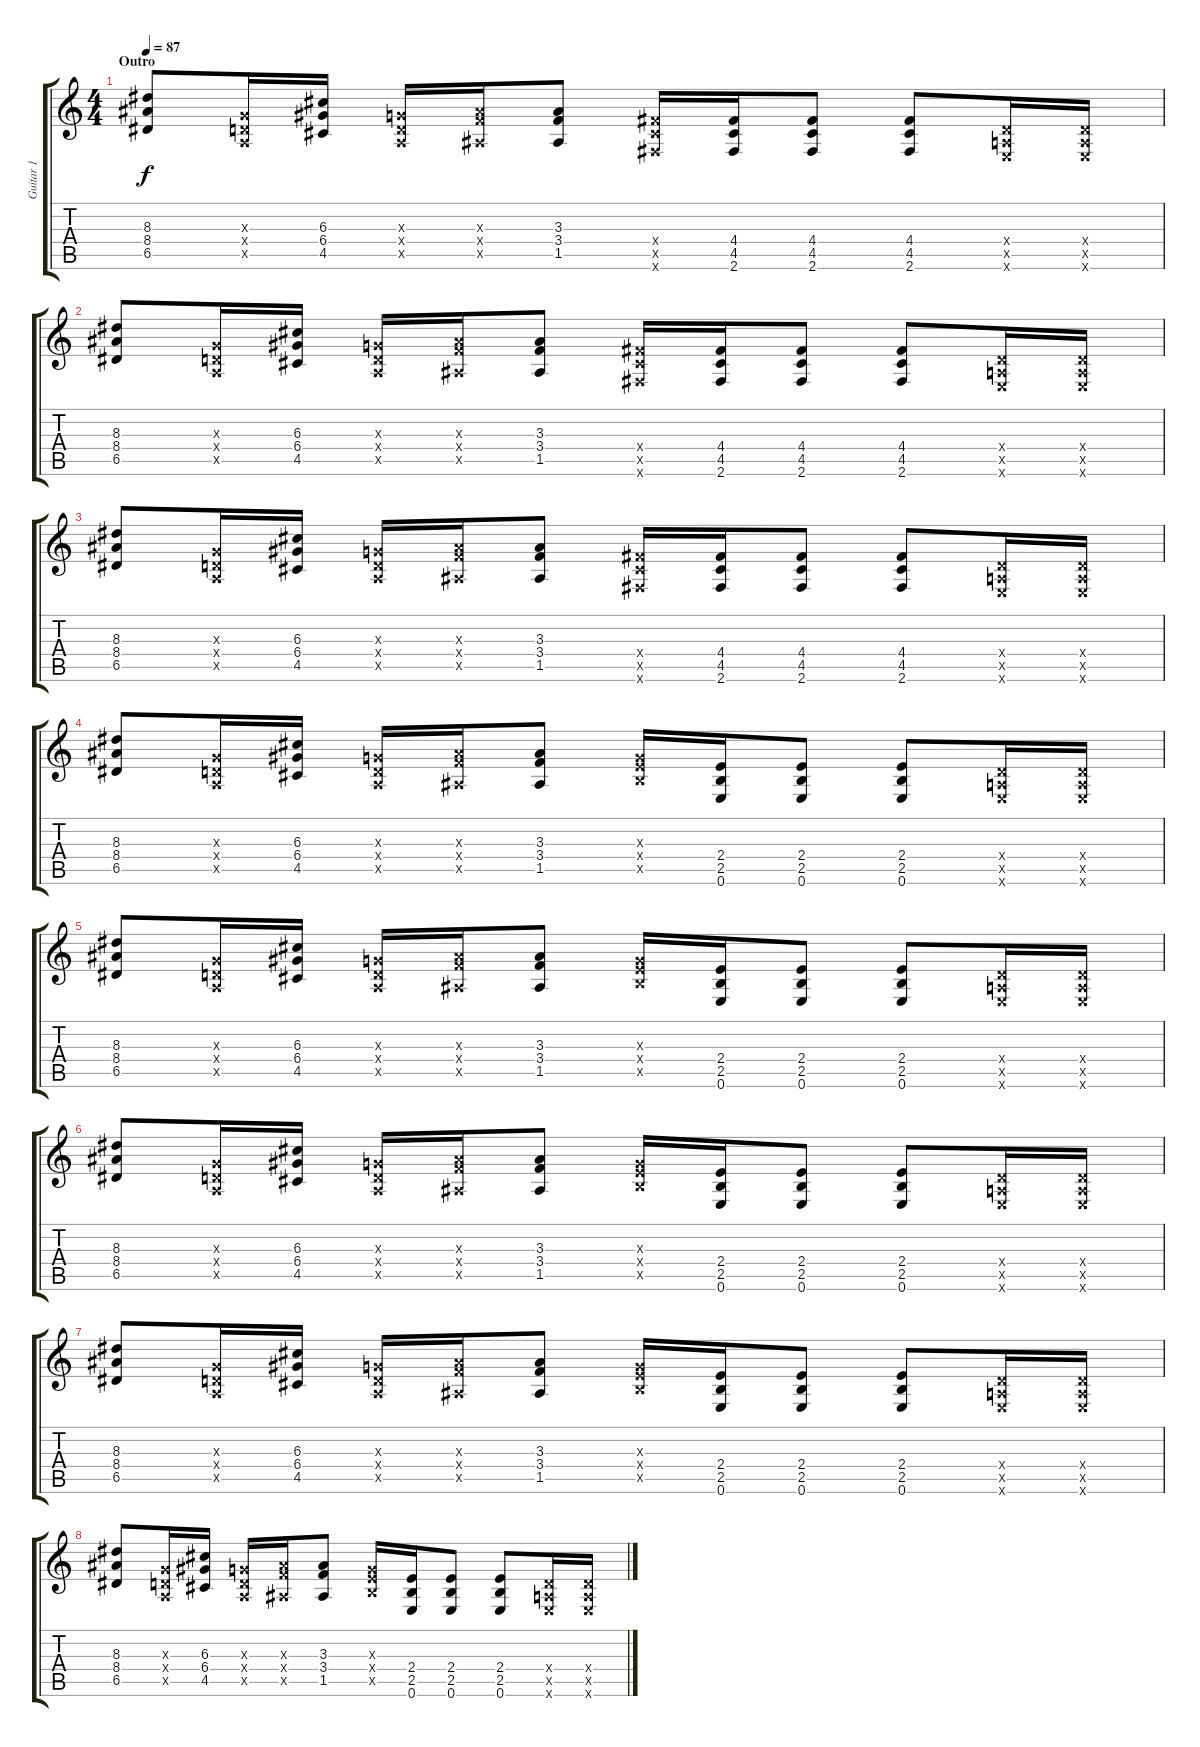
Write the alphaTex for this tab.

\track ("Guitar 1" "Guitar 1") {instrument distortionguitar}
\staff {score tabs}
\tuning (E4 B3 G3 D3 A2 E2) {hide}
\ts (4 4)
\section ("" "Outro")
\tempo 87
\clef g2
\ks c
(8.3 8.4 6.5).8{dy f} (0.3{x} 0.4{x} 0.5{x}).16 (6.3 6.4 4.5).16 (0.3{x} 0.4{x} 0.5{x}).16 (3.3{x} 3.4{x} 1.5{x}).16 (3.3 3.4 1.5).8 (4.4{x} 4.5{x} 2.6{x}).16 (4.4 4.5 2.6).16 (4.4 4.5 2.6).8 (4.4 4.5 2.6).8 (0.4{x} 0.5{x} 0.6{x}).16 (0.4{x} 0.5{x} 0.6{x}).16 |
(8.3 8.4 6.5).8 (0.3{x} 0.4{x} 0.5{x}).16 (6.3 6.4 4.5).16 (0.3{x} 0.4{x} 0.5{x}).16 (3.3{x} 3.4{x} 1.5{x}).16 (3.3 3.4 1.5).8 (4.4{x} 4.5{x} 2.6{x}).16 (4.4 4.5 2.6).16 (4.4 4.5 2.6).8 (4.4 4.5 2.6).8 (0.4{x} 0.5{x} 0.6{x}).16 (0.4{x} 0.5{x} 0.6{x}).16 |
(8.3 8.4 6.5).8 (0.3{x} 0.4{x} 0.5{x}).16 (6.3 6.4 4.5).16 (0.3{x} 0.4{x} 0.5{x}).16 (3.3{x} 3.4{x} 1.5{x}).16 (3.3 3.4 1.5).8 (4.4{x} 4.5{x} 2.6{x}).16 (4.4 4.5 2.6).16 (4.4 4.5 2.6).8 (4.4 4.5 2.6).8 (0.4{x} 0.5{x} 0.6{x}).16 (0.4{x} 0.5{x} 0.6{x}).16 |
(8.3 8.4 6.5).8 (0.3{x} 0.4{x} 0.5{x}).16 (6.3 6.4 4.5).16 (0.3{x} 0.4{x} 0.5{x}).16 (3.3{x} 3.4{x} 1.5{x}).16 (3.3 3.4 1.5).8 (0.3{x} 2.4{x} 2.5{x}).16 (2.4 2.5 0.6).16 (2.4 2.5 0.6).8 (2.4 2.5 0.6).8 (0.4{x} 0.5{x} 0.6{x}).16 (0.4{x} 0.5{x} 0.6{x}).16 |
(8.3 8.4 6.5).8 (0.3{x} 0.4{x} 0.5{x}).16 (6.3 6.4 4.5).16 (0.3{x} 0.4{x} 0.5{x}).16 (3.3{x} 3.4{x} 1.5{x}).16 (3.3 3.4 1.5).8 (0.3{x} 2.4{x} 2.5{x}).16 (2.4 2.5 0.6).16 (2.4 2.5 0.6).8 (2.4 2.5 0.6).8 (0.4{x} 0.5{x} 0.6{x}).16 (0.4{x} 0.5{x} 0.6{x}).16 |
(8.3 8.4 6.5).8 (0.3{x} 0.4{x} 0.5{x}).16 (6.3 6.4 4.5).16 (0.3{x} 0.4{x} 0.5{x}).16 (3.3{x} 3.4{x} 1.5{x}).16 (3.3 3.4 1.5).8 (0.3{x} 2.4{x} 2.5{x}).16 (2.4 2.5 0.6).16 (2.4 2.5 0.6).8 (2.4 2.5 0.6).8 (0.4{x} 0.5{x} 0.6{x}).16 (0.4{x} 0.5{x} 0.6{x}).16 |
(8.3 8.4 6.5).8 (0.3{x} 0.4{x} 0.5{x}).16 (6.3 6.4 4.5).16 (0.3{x} 0.4{x} 0.5{x}).16 (3.3{x} 3.4{x} 1.5{x}).16 (3.3 3.4 1.5).8 (0.3{x} 2.4{x} 2.5{x}).16 (2.4 2.5 0.6).16 (2.4 2.5 0.6).8 (2.4 2.5 0.6).8 (0.4{x} 0.5{x} 0.6{x}).16 (0.4{x} 0.5{x} 0.6{x}).16 |
(8.3 8.4 6.5).8 (0.3{x} 0.4{x} 0.5{x}).16 (6.3 6.4 4.5).16 (0.3{x} 0.4{x} 0.5{x}).16 (3.3{x} 3.4{x} 1.5{x}).16 (3.3 3.4 1.5).8 (0.3{x} 2.4{x} 2.5{x}).16 (2.4 2.5 0.6).16 (2.4 2.5 0.6).8 (2.4 2.5 0.6).8 (0.4{x} 0.5{x} 0.6{x}).16 (0.4{x} 0.5{x} 0.6{x}).16
